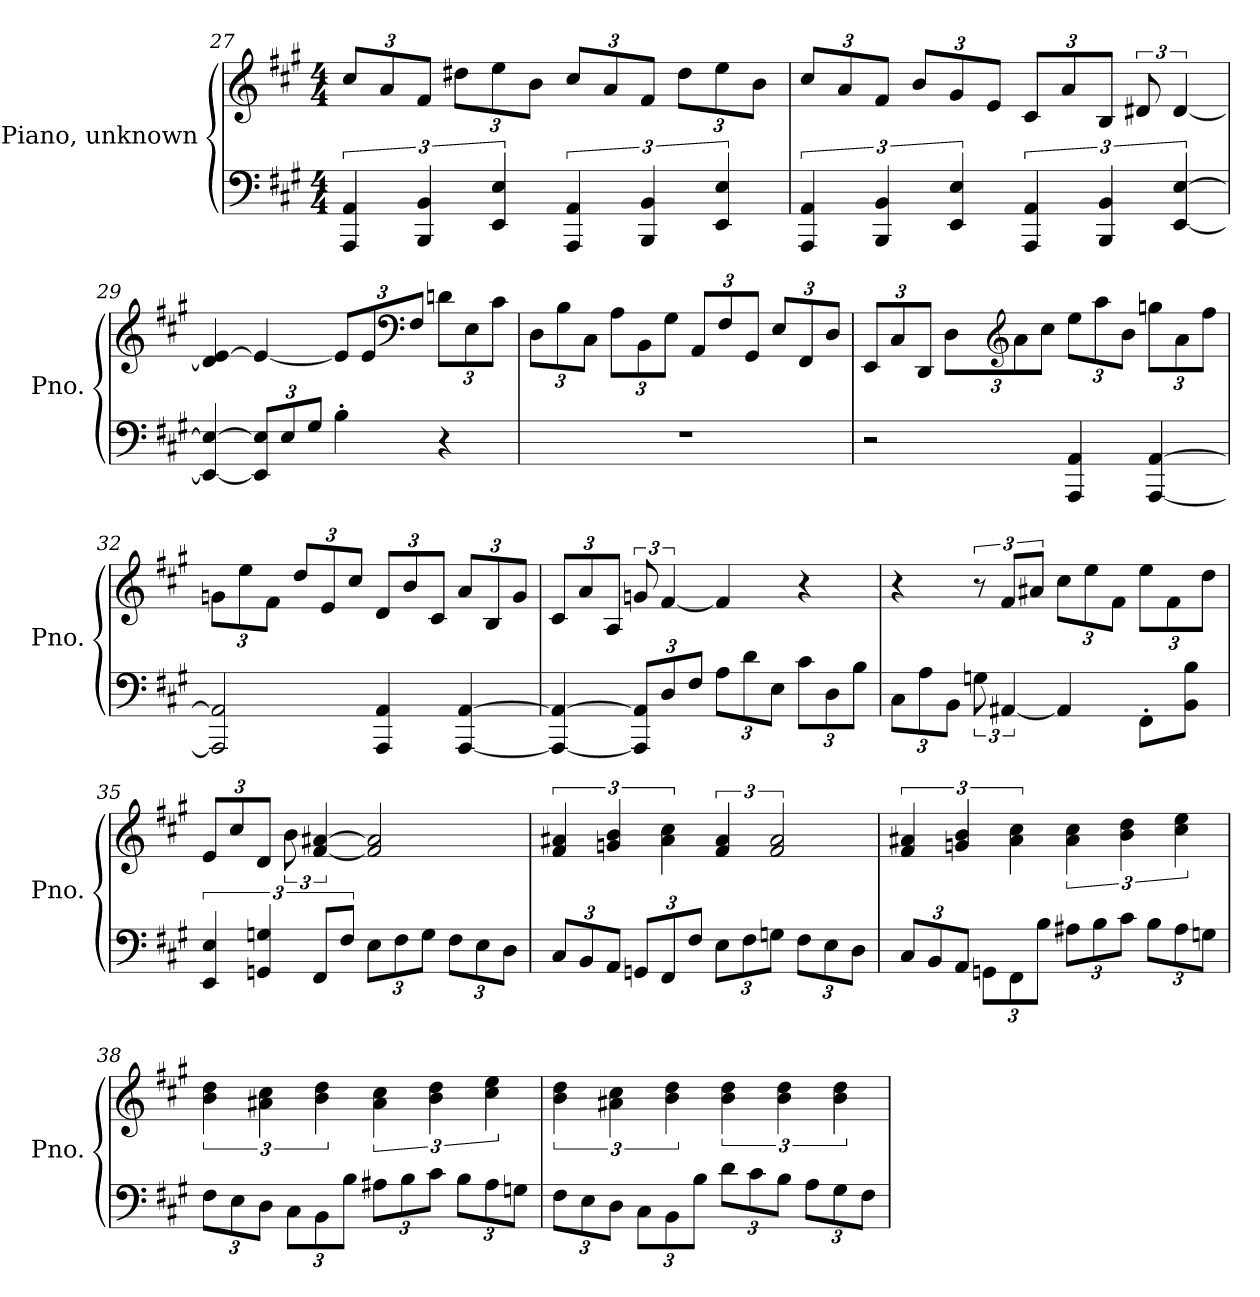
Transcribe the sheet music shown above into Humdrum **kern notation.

**kern	**kern
*part1	*part1
*staff2	*staff1
*I"Piano, unknown	*
*I'Pno.	*
*clefF4	*clefG2
*k[f#c#g#]	*k[f#c#g#]
*M4/4	*M4/4
*	*Xbrackettup
=27	=27
6AAA/ 6AA/	12cc#/L
.	12a/
6BBB/ 6BB/	12f#/J
.	12dd#X\L
6EE/ 6E/	12ee\
.	12b\J
6AAA/ 6AA/	12cc#/L
.	12a/
6BBB/ 6BB/	12f#/J
.	12dd#\L
6EE/ 6E/	12ee\
.	12b\J
=28	=28
6AAA/ 6AA/	12cc#/L
.	12a/
6BBB/ 6BB/	12f#/J
.	12b/L
6EE/ 6E/	12g#/
.	12e/J
6AAA/ 6AA/	12c#/L
.	12a/
6BBB/ 6BB/	12B/J
*	*brackettup
.	12d#X/
[6EE/ [6E/	[6d#/
!!LO:LB:g=z
=29	=29
4EE/_ 4E/_	4d#/] [4e/
*Xbrackettup	*
12EE/] 12E/]L	4e/_
12E/	.
12G#/J	.
*	*Xbrackettup
4B'\	12e/L]
.	12e/
*	*clefF4
.	12F#/J
4r	12dn\L
.	12E\
.	12c#\J
=30	=30
1r	12D\L
.	12B\
.	12C#\J
.	12A\L
.	12BB\
.	12G#\J
.	12AA/L
.	12F#/
.	12GG#/J
.	12E/L
.	12FF#/
.	12D/J
=31	=31
2r	12EE/L
.	12C#/
.	12DD/J
.	12D\L
*	*clefG2
.	12a\
.	12cc#\J
4AAA/ 4AA/	12ee\L
.	12aa\
.	12b\J
[4AAA/ [4AA/	12ggn\L
.	12a\
.	12ff#\J
!!LO:PB:g=z
=32	=32
2AAA/] 2AA/]	12gn\L
.	12ee\
.	12f#\J
.	12dd/L
.	12e/
.	12cc#/J
4AAA/ 4AA/	12d/L
.	12b/
.	12c#/J
[4AAA/ [4AA/	12a/L
.	12B/
.	12g/J
=33	=33
4AAA/_ 4AA/_	12c#/L
.	12a/
.	12A/J
*	*brackettup
12AAA/] 12AA/]L	12gn/
12D/	[6f#/
12F#/J	.
12A\L	4f#/]
12d\	.
12E\J	.
12c#\L	4r
12D\	.
12B\J	.
=34	=34
12C#\L	4r
12A\	.
12BB\J	.
*brackettup	*
12Gn\	12r
[6AA#X/	12f#/L
.	12a#X/J
*	*Xbrackettup
4AA#/]	12cc#\L
.	12ee\
.	12f#\J
8FF#'\L	12ee\L
.	12f#\
8BB\ 8B\J	.
.	12dd\J
!!LO:LB:g=z
=35	=35
6EE/ 6E/	12e/L
.	12cc#/
6GGn/ 6Gn/	12d/J
*	*brackettup
.	12b\
12FF#/L	[6f#/ [6a#X/
12F#/J	.
*Xbrackettup	*
12E\L	2f#/] 2a#/]
12F#\	.
12G\J	.
12F#\L	.
12E\	.
12D\J	.
=36	=36
12C#/L	6f#/ 6a#X/
12BB/	.
12AA/J	6gn/ 6b/
12GGn/L	.
12FF#/	6a#\ 6cc#\
12F#/J	.
12E\L	6f#/ 6a#/
12F#\	.
12Gn\J	3f#/ 3a#/
12F#\L	.
12E\	.
12D\J	.
=37	=37
12C#/L	6f#/ 6a#X/
12BB/	.
12AA/J	6gn/ 6b/
12GGn\L	.
12FF#\	6a#\ 6cc#\
12B\J	.
12A#X\L	6a#\ 6cc#\
12B\	.
12c#\J	6b\ 6dd\
12B\L	.
12A#\	6cc#\ 6ee\
12Gn\J	.
!!LO:LB:g=z
=38	=38
12F#\L	6b\ 6dd\
12E\	.
12D\J	6a#X\ 6cc#\
12C#\L	.
12BB\	6b\ 6dd\
12B\J	.
12A#X\L	6a#\ 6cc#\
12B\	.
12c#\J	6b\ 6dd\
12B\L	.
12A#\	6cc#\ 6ee\
12Gn\J	.
=39	=39
12F#\L	6b\ 6dd\
12E\	.
12D\J	6a#X\ 6cc#\
12C#\L	.
12BB\	6b\ 6dd\
12B\J	.
12d\L	6b\ 6dd\
12c#\	.
12B\J	6b\ 6dd\
12A\L	.
12G#\	6b\ 6dd\
12F#\J	.
=	=
*-	*-
